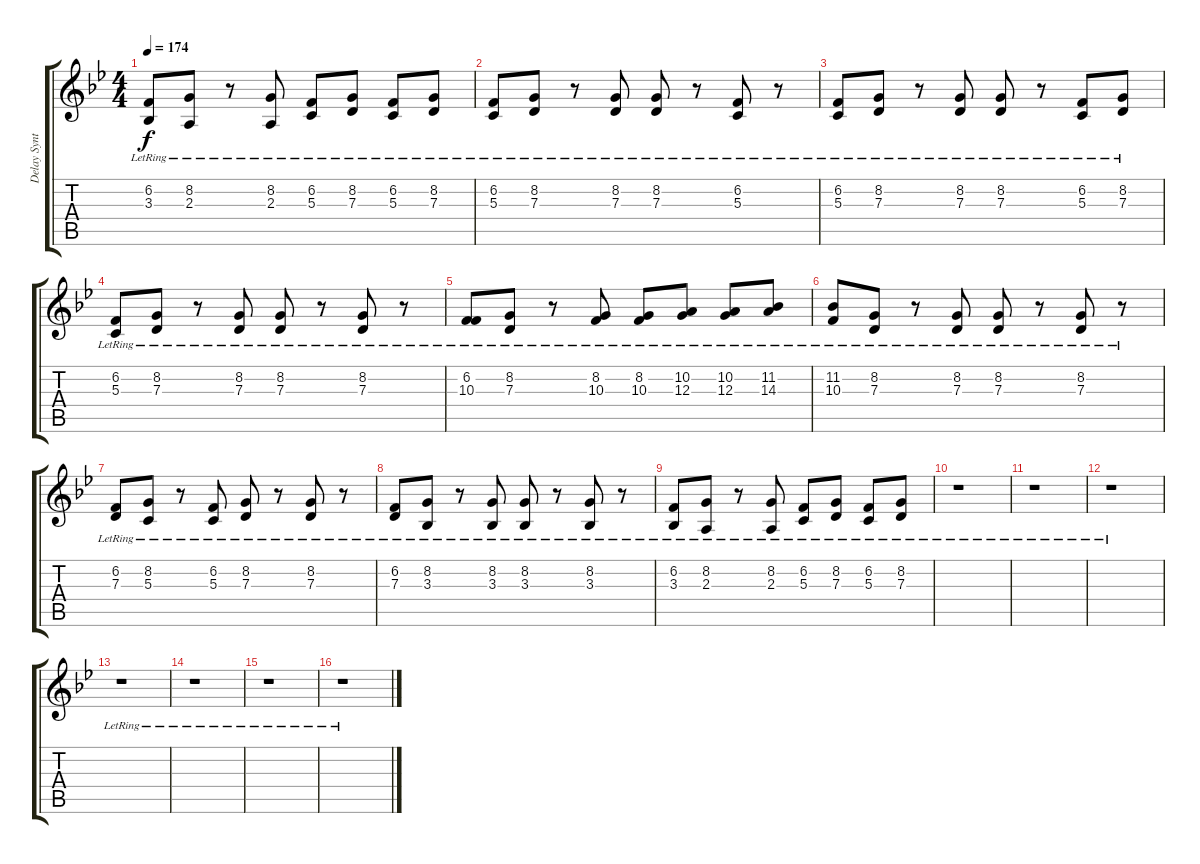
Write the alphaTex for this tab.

\track ("Delay Synth" "Delay Synt") {instrument electricpiano1}
\staff {score tabs}
\tuning (E4 B3 G3 D3 A2 E2) {hide}
\ts (4 4)
\tempo 174
\clef g2
\ks gminor
(6.2{lr} 3.3{lr}).8{dy f} (8.2{lr} 2.3{lr}).8 r.8 (8.2{lr} 2.3{lr}).8 (6.2{lr} 5.3{lr}).8 (8.2{lr} 7.3{lr}).8 (6.2{lr} 5.3{lr}).8 (8.2{lr} 7.3{lr}).8 |
(6.2{lr} 5.3{lr}).8 (8.2{lr} 7.3{lr}).8 r.8 (8.2{lr} 7.3{lr}).8 (8.2{lr} 7.3{lr}).8 r.8 (6.2{lr} 5.3{lr}).8 r.8 |
(6.2{lr} 5.3{lr}).8 (8.2{lr} 7.3{lr}).8 r.8 (8.2{lr} 7.3{lr}).8 (8.2{lr} 7.3{lr}).8 r.8 (6.2{lr} 5.3{lr}).8 (8.2{lr} 7.3{lr}).8 |
(6.2{lr} 5.3{lr}).8 (8.2{lr} 7.3{lr}).8 r.8 (8.2{lr} 7.3{lr}).8 (8.2{lr} 7.3{lr}).8 r.8 (8.2{lr} 7.3{lr}).8 r.8 |
(6.2{lr} 10.3{lr}).8 (8.2{lr} 7.3{lr}).8 r.8 (8.2{lr} 10.3{lr}).8 (8.2{lr} 10.3{lr}).8 (10.2{lr} 12.3{lr}).8 (10.2{lr} 12.3{lr}).8 (11.2{lr} 14.3{lr}).8 |
(11.2{lr} 10.3{lr}).8 (8.2{lr} 7.3{lr}).8 r.8 (8.2{lr} 7.3{lr}).8 (8.2{lr} 7.3{lr}).8 r.8 (8.2{lr} 7.3{lr}).8 r.8 |
(6.2{lr} 7.3{lr}).8 (8.2{lr} 5.3{lr}).8 r.8 (6.2{lr} 5.3{lr}).8 (8.2{lr} 7.3{lr}).8 r.8 (8.2{lr} 7.3{lr}).8 r.8 |
(6.2{lr} 7.3{lr}).8 (8.2{lr} 3.3{lr}).8 r.8 (8.2{lr} 3.3{lr}).8 (8.2{lr} 3.3{lr}).8 r.8 (8.2{lr} 3.3{lr}).8 r.8 |
(6.2{lr} 3.3{lr}).8 (8.2{lr} 2.3{lr}).8 r.8 (8.2{lr} 2.3{lr}).8 (6.2{lr} 5.3{lr}).8 (8.2{lr} 7.3{lr}).8 (6.2{lr} 5.3{lr}).8 (8.2{lr} 7.3{lr}).8 |
r.1 |
r.1 |
r.1 |
r.1 |
r.1 |
r.1 |
r.1
